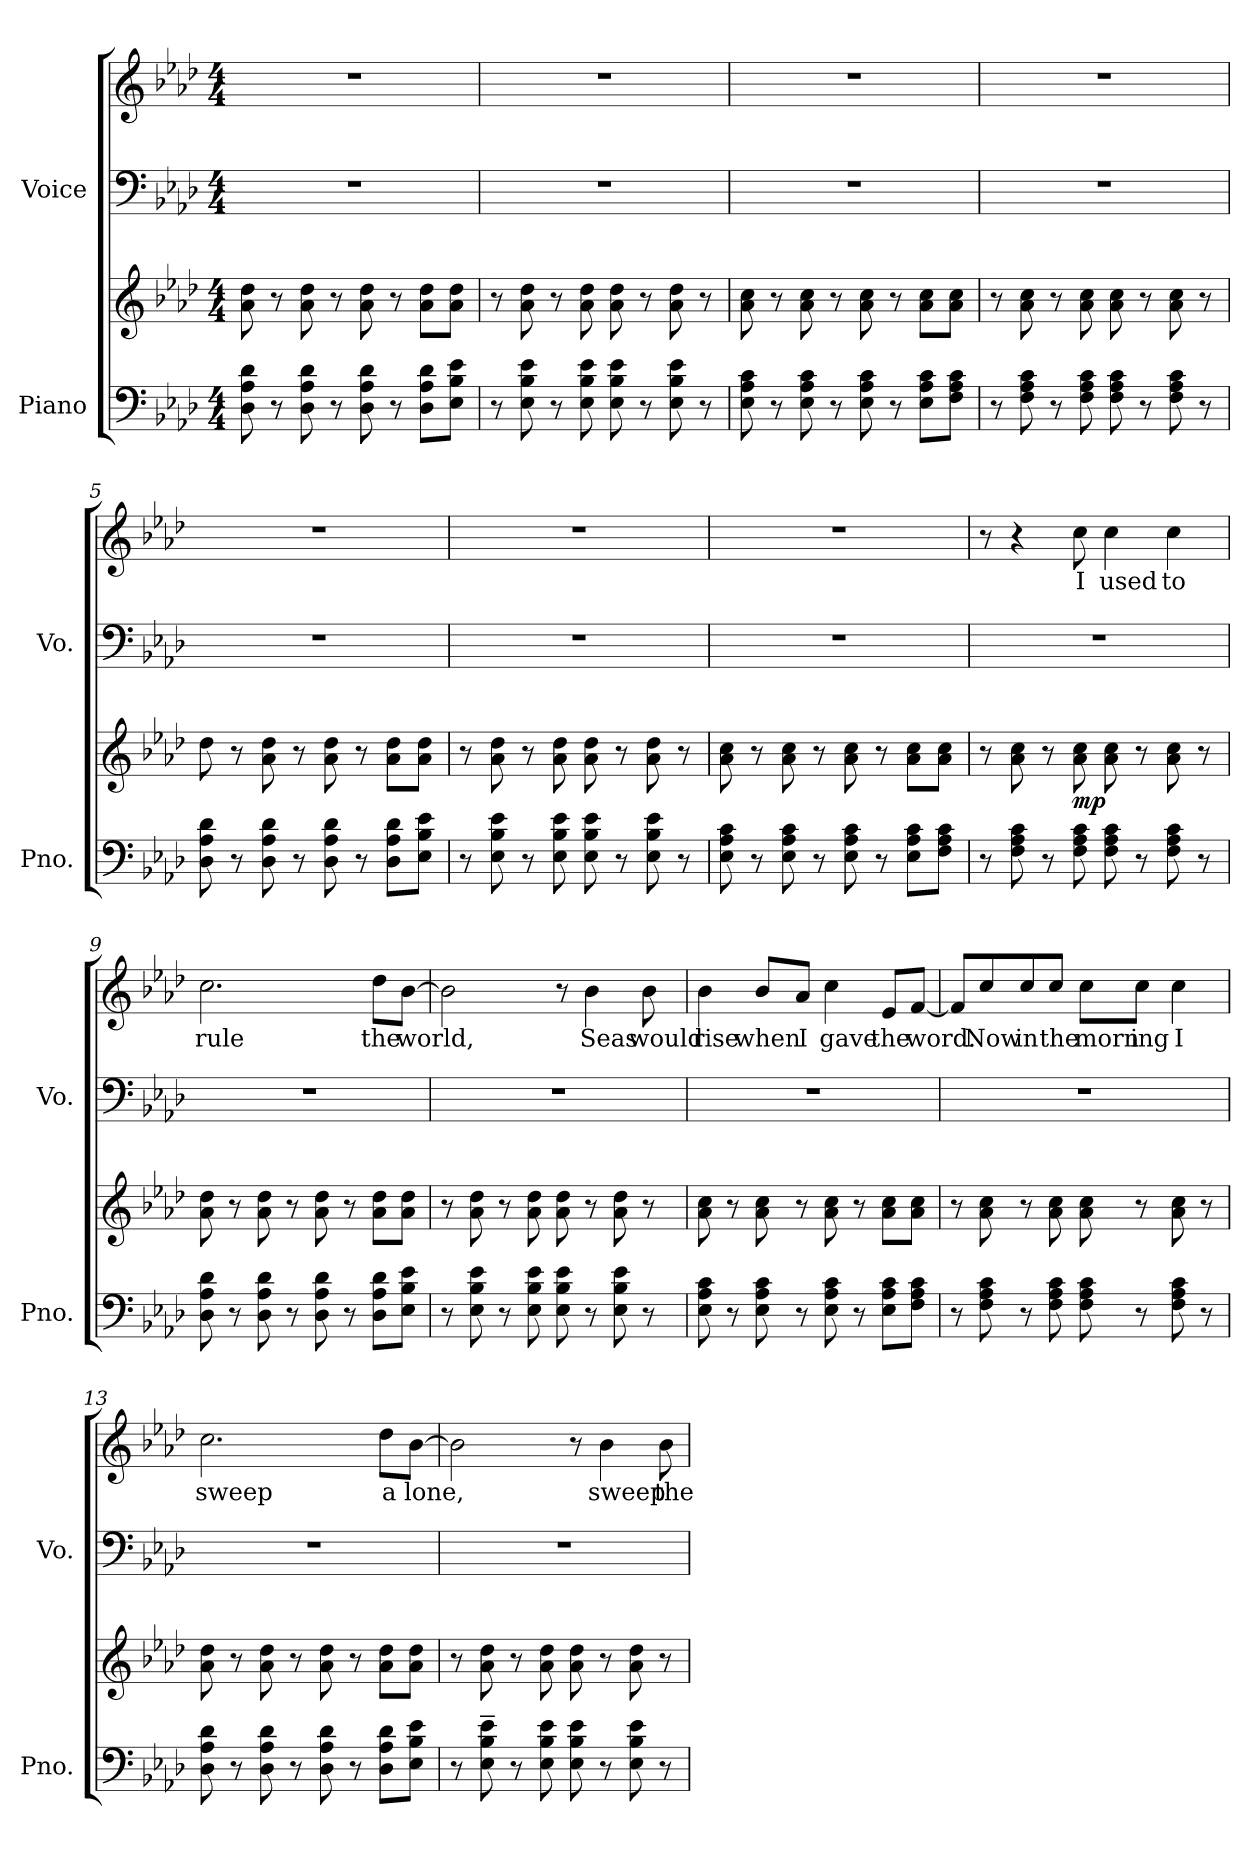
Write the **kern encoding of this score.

**kern	**kern	**dynam	**kern	**kern	**text
*part2	*part2	*part2	*part1	*part1	*part1
*staff4	*staff3	*staff3/4	*staff2	*staff1	*staff1
*I"Piano	*	*	*I"Voice	*	*
*I'Pno.	*	*	*I'Vo.	*	*
*clefF4	*clefG2	*	*clefF4	*clefG2	*
*k[b-e-a-d-]	*k[b-e-a-d-]	*	*k[b-e-a-d-]	*k[b-e-a-d-]	*
*M4/4	*M4/4	*	*M4/4	*M4/4	*
*MM138	*MM138	*	*MM138	*MM138	*
=1	=1	=1	=1	=1	=1
8D-\ 8A-\ 8d-\	8a-\ 8dd-\	.	1r	1r	.
8r	8r	.	.	.	.
8D-\ 8A-\ 8d-\	8a-\ 8dd-\	.	.	.	.
8r	8r	.	.	.	.
8D-\ 8A-\ 8d-\	8a-\ 8dd-\	.	.	.	.
8r	8r	.	.	.	.
8D-\ 8A-\ 8d-\L	8a-\ 8dd-\L	.	.	.	.
8E-\ 8B-\ 8e-\J	8a-\ 8dd-\J	.	.	.	.
=2	=2	=2	=2	=2	=2
8r	8r	.	1r	1r	.
8E-\ 8B-\ 8e-\	8a-\ 8dd-\	.	.	.	.
8r	8r	.	.	.	.
8E-\ 8B-\ 8e-\	8a-\ 8dd-\	.	.	.	.
8E-\ 8B-\ 8e-\	8a-\ 8dd-\	.	.	.	.
8r	8r	.	.	.	.
8E-\ 8B-\ 8e-\	8a-\ 8dd-\	.	.	.	.
8r	8r	.	.	.	.
=3	=3	=3	=3	=3	=3
8E-\ 8A-\ 8c\	8a-\ 8cc\	.	1r	1r	.
8r	8r	.	.	.	.
8E-\ 8A-\ 8c\	8a-\ 8cc\	.	.	.	.
8r	8r	.	.	.	.
8E-\ 8A-\ 8c\	8a-\ 8cc\	.	.	.	.
8r	8r	.	.	.	.
8E-\ 8A-\ 8c\L	8a-\ 8cc\L	.	.	.	.
8F\ 8A-\ 8c\J	8a-\ 8cc\J	.	.	.	.
=4	=4	=4	=4	=4	=4
8r	8r	.	1r	1r	.
8F\ 8A-\ 8c\	8a-\ 8cc\	.	.	.	.
8r	8r	.	.	.	.
8F\ 8A-\ 8c\	8a-\ 8cc\	.	.	.	.
8F\ 8A-\ 8c\	8a-\ 8cc\	.	.	.	.
8r	8r	.	.	.	.
8F\ 8A-\ 8c\	8a-\ 8cc\	.	.	.	.
8r	8r	.	.	.	.
=5	=5	=5	=5	=5	=5
8D-\ 8A-\ 8d-\	8dd-\	.	1r	1r	.
8r	8r	.	.	.	.
8D-\ 8A-\ 8d-\	8a-\ 8dd-\	.	.	.	.
8r	8r	.	.	.	.
8D-\ 8A-\ 8d-\	8a-\ 8dd-\	.	.	.	.
8r	8r	.	.	.	.
8D-\ 8A-\ 8d-\L	8a-\ 8dd-\L	.	.	.	.
8E-\ 8B-\ 8e-\J	8a-\ 8dd-\J	.	.	.	.
=6	=6	=6	=6	=6	=6
8r	8r	.	1r	1r	.
8E-\ 8B-\ 8e-\	8a-\ 8dd-\	.	.	.	.
8r	8r	.	.	.	.
8E-\ 8B-\ 8e-\	8a-\ 8dd-\	.	.	.	.
8E-\ 8B-\ 8e-\	8a-\ 8dd-\	.	.	.	.
8r	8r	.	.	.	.
8E-\ 8B-\ 8e-\	8a-\ 8dd-\	.	.	.	.
8r	8r	.	.	.	.
!!LO:LB:g=z
=7	=7	=7	=7	=7	=7
8E-\ 8A-\ 8c\	8a-\ 8cc\	.	1r	1r	.
8r	8r	.	.	.	.
8E-\ 8A-\ 8c\	8a-\ 8cc\	.	.	.	.
8r	8r	.	.	.	.
8E-\ 8A-\ 8c\	8a-\ 8cc\	.	.	.	.
8r	8r	.	.	.	.
8E-\ 8A-\ 8c\L	8a-\ 8cc\L	.	.	.	.
8F\ 8A-\ 8c\J	8a-\ 8cc\J	.	.	.	.
=8	=8	=8	=8	=8	=8
8r	8r	.	1r	8r	.
8F\ 8A-\ 8c\	8a-\ 8cc\	.	.	4r	.
8r	8r	.	.	.	.
!	!	!LO:DY:b	!	!	!
8F\ 8A-\ 8c\	8a-\ 8cc\	mp	.	8cc\	I
8F\ 8A-\ 8c\	8a-\ 8cc\	.	.	4cc\	used
8r	8r	.	.	.	.
8F\ 8A-\ 8c\	8a-\ 8cc\	.	.	4cc\	to
8r	8r	.	.	.	.
=9	=9	=9	=9	=9	=9
8D-\ 8A-\ 8d-\	8a-\ 8dd-\	.	1r	2.cc\	rule
8r	8r	.	.	.	.
8D-\ 8A-\ 8d-\	8a-\ 8dd-\	.	.	.	.
8r	8r	.	.	.	.
8D-\ 8A-\ 8d-\	8a-\ 8dd-\	.	.	.	.
8r	8r	.	.	.	.
8D-\ 8A-\ 8d-\L	8a-\ 8dd-\L	.	.	8dd-\L	the
8E-\ 8B-\ 8e-\J	8a-\ 8dd-\J	.	.	[8b-\J	world,
=10	=10	=10	=10	=10	=10
8r	8r	.	1r	2b-\]	.
8E-\ 8B-\ 8e-\	8a-\ 8dd-\	.	.	.	.
8r	8r	.	.	.	.
8E-\ 8B-\ 8e-\	8a-\ 8dd-\	.	.	.	.
8E-\ 8B-\ 8e-\	8a-\ 8dd-\	.	.	8r	.
8r	8r	.	.	4b-\	Seas
8E-\ 8B-\ 8e-\	8a-\ 8dd-\	.	.	.	.
8r	8r	.	.	8b-\	would
!!LO:PB:g=z
=11	=11	=11	=11	=11	=11
8E-\ 8A-\ 8c\	8a-\ 8cc\	.	1r	4b-\	rise
8r	8r	.	.	.	.
8E-\ 8A-\ 8c\	8a-\ 8cc\	.	.	8b-/L	when
8r	8r	.	.	8a-/J	I
8E-\ 8A-\ 8c\	8a-\ 8cc\	.	.	4cc\	gave
8r	8r	.	.	.	.
8E-\ 8A-\ 8c\L	8a-\ 8cc\L	.	.	8e-/L	the
8F\ 8A-\ 8c\J	8a-\ 8cc\J	.	.	[8f/J	word.
=12	=12	=12	=12	=12	=12
8r	8r	.	1r	8f/L]	.
8F\ 8A-\ 8c\	8a-\ 8cc\	.	.	8cc/	Now
8r	8r	.	.	8cc/	in
8F\ 8A-\ 8c\	8a-\ 8cc\	.	.	8cc/J	the
8F\ 8A-\ 8c\	8a-\ 8cc\	.	.	8cc\L	morn
8r	8r	.	.	8cc\J	ing
8F\ 8A-\ 8c\	8a-\ 8cc\	.	.	4cc\	I
8r	8r	.	.	.	.
=13	=13	=13	=13	=13	=13
8D-\ 8A-\ 8d-\	8a-\ 8dd-\	.	1r	2.cc\	sweep
8r	8r	.	.	.	.
8D-\ 8A-\ 8d-\	8a-\ 8dd-\	.	.	.	.
8r	8r	.	.	.	.
8D-\ 8A-\ 8d-\	8a-\ 8dd-\	.	.	.	.
8r	8r	.	.	.	.
8D-\ 8A-\ 8d-\L	8a-\ 8dd-\L	.	.	8dd-\L	a
8E-\ 8B-\ 8e-\J	8a-\ 8dd-\J	.	.	[8b-\J	lone,
=14	=14	=14	=14	=14	=14
8r	8r	.	1r	2b-\]	.
8E-\~ 8B-\~ 8e-\~	8a-\ 8dd-\	.	.	.	.
8r	8r	.	.	.	.
8E-\ 8B-\ 8e-\	8a-\ 8dd-\	.	.	.	.
8E-\ 8B-\ 8e-\	8a-\ 8dd-\	.	.	8r	.
8r	8r	.	.	4b-\	sweep
8E-\ 8B-\ 8e-\	8a-\ 8dd-\	.	.	.	.
8r	8r	.	.	8b-\	the
=	=	=	=	=	=
*-	*-	*-	*-	*-	*-
